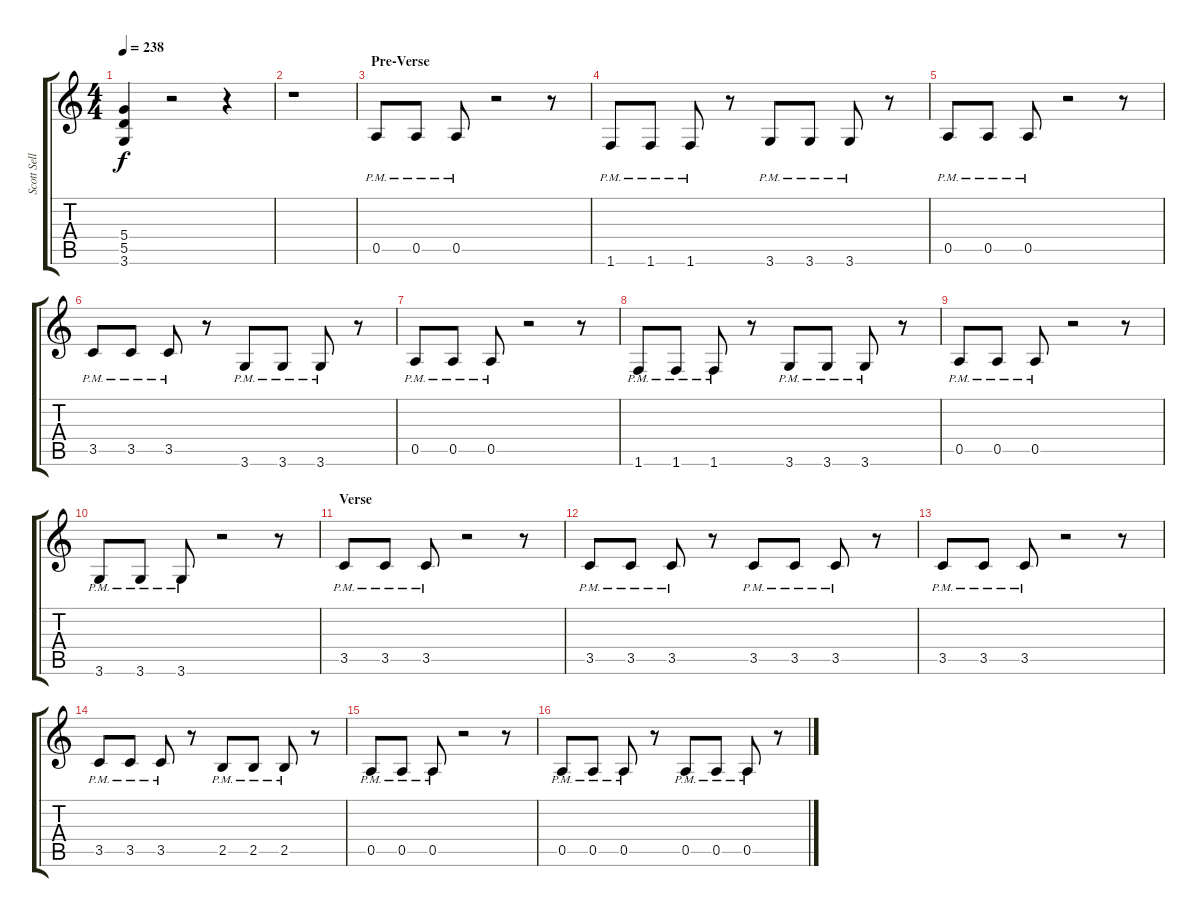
\track ("Scott Sellers" "Scott Sell") {instrument electricguitarclean}
\staff {score tabs}
\tuning (E4 B3 G3 D3 A2 E2) {hide}
\ts (4 4)
\tempo 238
\clef g2
\ks c
(5.4 5.5 3.6).4{dy f} r.2 r.4 |
r.1 |
\section ("" "Pre-Verse")
0.5{pm}.8 0.5{pm}.8 0.5{pm}.8 r.2 r.8 |
1.6{pm}.8 1.6{pm}.8 1.6{pm}.8 r.8 3.6{pm}.8 3.6{pm}.8 3.6{pm}.8 r.8 |
0.5{pm}.8 0.5{pm}.8 0.5{pm}.8 r.2 r.8 |
3.5{pm}.8 3.5{pm}.8 3.5{pm}.8 r.8 3.6{pm}.8 3.6{pm}.8 3.6{pm}.8 r.8 |
0.5{pm}.8 0.5{pm}.8 0.5{pm}.8 r.2 r.8 |
1.6{pm}.8 1.6{pm}.8 1.6{pm}.8 r.8 3.6{pm}.8 3.6{pm}.8 3.6{pm}.8 r.8 |
0.5{pm}.8 0.5{pm}.8 0.5{pm}.8 r.2 r.8 |
3.6{pm}.8 3.6{pm}.8 3.6{pm}.8 r.2 r.8 |
\section ("" "Verse")
3.5{pm}.8 3.5{pm}.8 3.5{pm}.8 r.2 r.8 |
3.5{pm}.8 3.5{pm}.8 3.5{pm}.8 r.8 3.5{pm}.8 3.5{pm}.8 3.5{pm}.8 r.8 |
3.5{pm}.8 3.5{pm}.8 3.5{pm}.8 r.2 r.8 |
3.5{pm}.8 3.5{pm}.8 3.5{pm}.8 r.8 2.5{pm}.8 2.5{pm}.8 2.5{pm}.8 r.8 |
0.5{pm}.8 0.5{pm}.8 0.5{pm}.8 r.2 r.8 |
0.5{pm}.8 0.5{pm}.8 0.5{pm}.8 r.8 0.5{pm}.8 0.5{pm}.8 0.5{pm}.8 r.8
